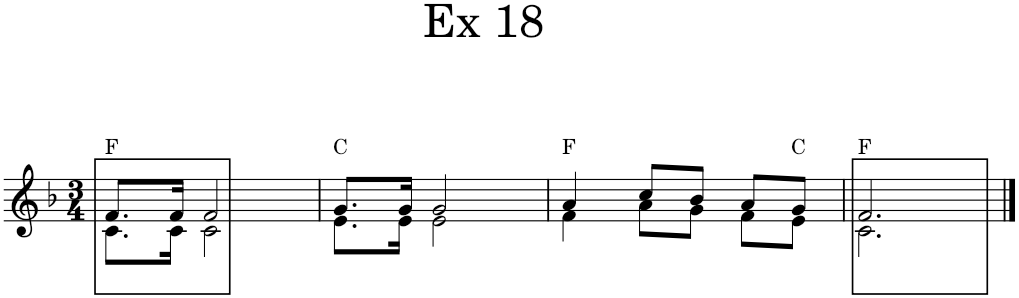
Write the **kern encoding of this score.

**kern	**harte
*part1	*part1
*staff1	*
*I"Women	*
*clefG2	*
*k[b-]	*
*M3/4	*
=1	=1
*^	*
8.f/L	8.c\L	F:maj
16f/Jk	16c\Jk	.
2f/	2c\	.
=2	=2	=2
8.g/L	8.e\L	C:maj
16g/Jk	16e\Jk	.
2g/	2e\	.
=3	=3	=3
4a/	4f\	F:maj
8cc/L	8a\L	.
8b-/J	8g\J	.
8a/L	8f\L	.
8g/J	8e\J	C:maj
=4	=4	=4
2.f/	2.c\	F:maj
*v	*v	*
==	==
*-	*-
